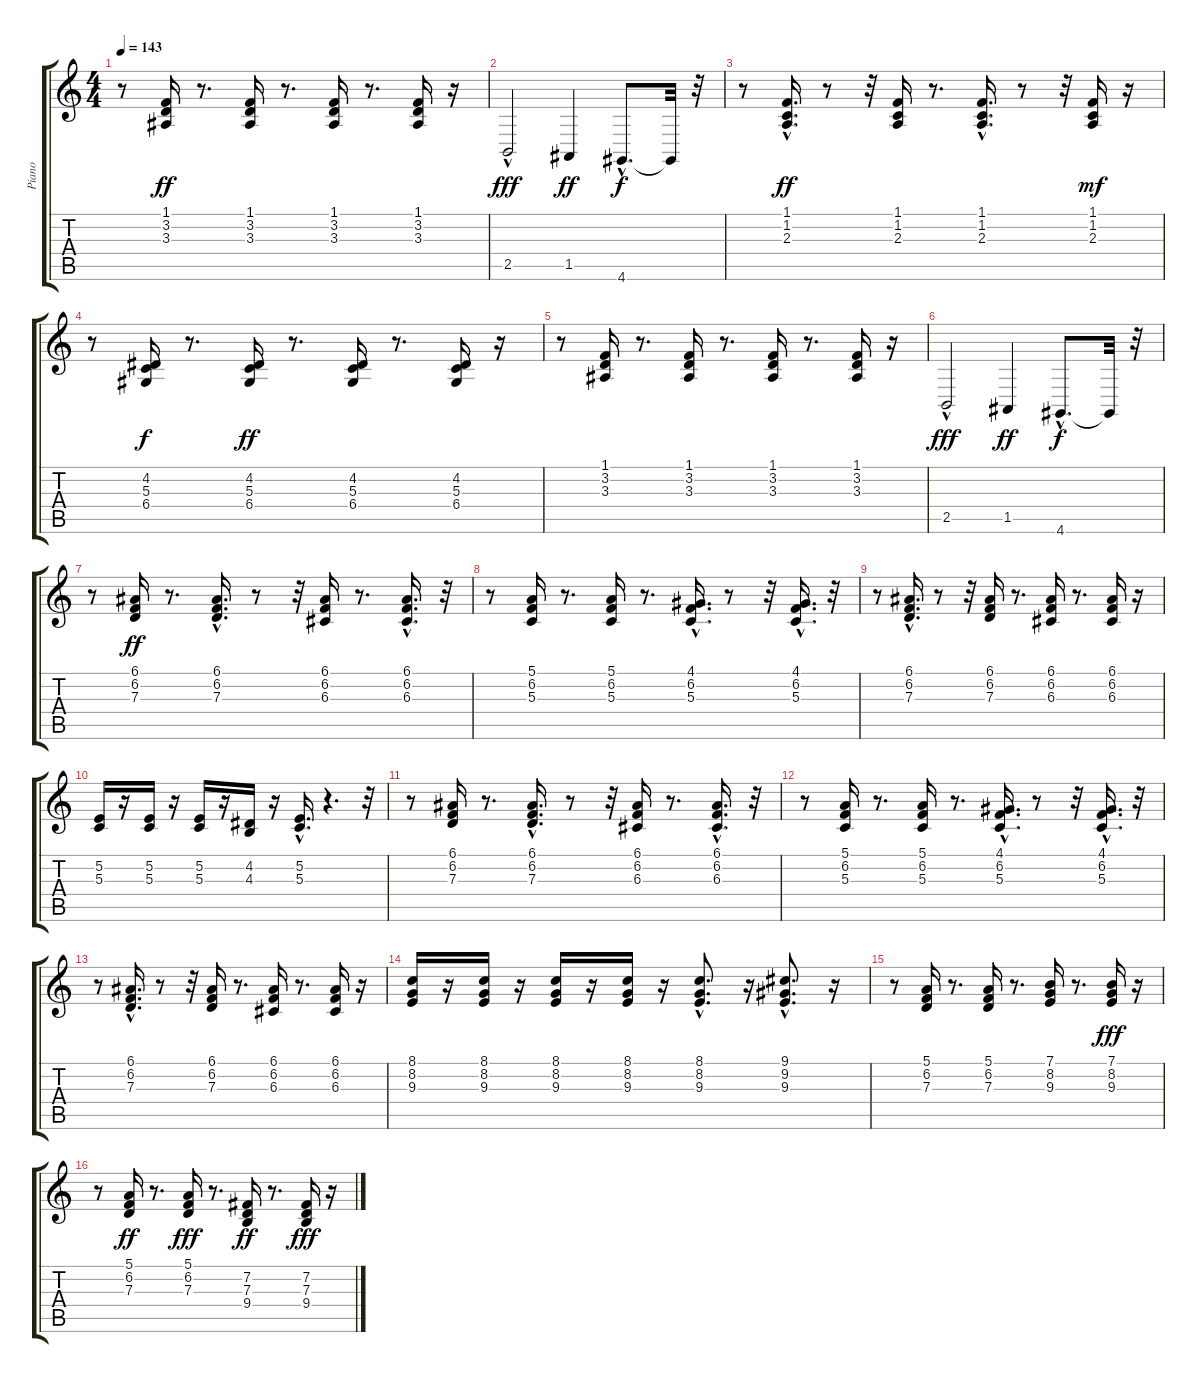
\track ("Piano" "Piano") {instrument electricgrandpiano}
\staff {score tabs}
\tuning (E4 B3 G3 D3 A2 E2) {hide}
\ts (4 4)
\tempo 143
\clef g2
\ks c
r.8{dy ff} (1.1 3.2 3.3).16 r.8{d} (1.1 3.2 3.3).16 r.8{d} (1.1 3.2 3.3).16 r.8{d} (1.1 3.2 3.3).16 r.16 |
2.5{hac}.2{dy fff} 1.5.4{dy ff} 4.6{hac}.8{d dy f} 4.6{t}.32 r.32 |
r.8 (1.1{hac} 1.2 2.3{hac}).16{d dy ff} r.8 r.32 (1.1 1.2 2.3).16 r.8{d} (1.1{hac} 1.2 2.3{hac}).16{d} r.8 r.32 (1.1 1.2 2.3).16{dy mf} r.16 |
r.8 (4.2 5.3 6.4).16{dy f} r.8{d} (4.2 5.3 6.4).16{dy ff} r.8{d} (4.2 5.3 6.4).16 r.8{d} (4.2 5.3 6.4).16 r.16 |
r.8 (1.1 3.2 3.3).16 r.8{d} (1.1 3.2 3.3).16 r.8{d} (1.1 3.2 3.3).16 r.8{d} (1.1 3.2 3.3).16 r.16 |
2.5{hac}.2{dy fff} 1.5.4{dy ff} 4.6{hac}.8{d dy f} 4.6{t}.32 r.32 |
r.8 (6.1 6.2 7.3).16{dy ff} r.8{d} (6.1 6.2{hac} 7.3{hac}).16{d} r.8 r.32 (6.1 6.2 6.3).16 r.8{d} (6.1 6.2{hac} 6.3{hac}).16{d} r.32 |
r.8 (5.1 6.2 5.3).16 r.8{d} (5.1 6.2 5.3).16 r.8{d} (4.1{hac} 6.2 5.3).16{d} r.8 r.32 (4.1{hac} 6.2{hac} 5.3{hac}).16{d} r.32 |
r.8 (6.1 6.2 7.3{hac}).16{d} r.8 r.32 (6.1 6.2 7.3).16 r.8{d} (6.1 6.2 6.3).16 r.8{d} (6.1 6.2 6.3).16 r.16 |
(5.2 5.3).16 r.16 (5.2 5.3).16 r.16 (5.2 5.3).16 r.16 (4.2 4.3).16 r.16 (5.2{hac} 5.3).16{d} r.4{d} r.32 |
r.8 (6.1 6.2 7.3).16 r.8{d} (6.1 6.2{hac} 7.3{hac}).16{d} r.8 r.32 (6.1 6.2 6.3).16 r.8{d} (6.1 6.2{hac} 6.3{hac}).16{d} r.32 |
r.8 (5.1 6.2 5.3).16 r.8{d} (5.1 6.2 5.3).16 r.8{d} (4.1{hac} 6.2 5.3).16{d} r.8 r.32 (4.1{hac} 6.2{hac} 5.3{hac}).16{d} r.32 |
r.8 (6.1 6.2 7.3{hac}).16{d} r.8 r.32 (6.1 6.2 7.3).16 r.8{d} (6.1 6.2 6.3).16 r.8{d} (6.1 6.2 6.3).16 r.16 |
(8.1 8.2 9.3).16 r.16 (8.1 8.2 9.3).16 r.16 (8.1 8.2 9.3).16 r.16 (8.1 8.2 9.3).16 r.16 (8.1 8.2{hac} 9.3{hac}).8{d} r.16 (9.1 9.2 9.3{hac}).8{d} r.16 |
r.8 (5.1 6.2 7.3).16 r.8{d} (5.1 6.2 7.3).16 r.8{d} (7.1 8.2 9.3).16 r.8{d} (7.1 8.2 9.3).16{dy fff} r.16 |
r.8 (5.1 6.2 7.3).16{dy ff} r.8{d} (5.1 6.2 7.3).16{dy fff} r.8{d} (7.2 7.3 9.4).16{dy ff} r.8{d} (7.2 7.3 9.4).16{dy fff} r.16
